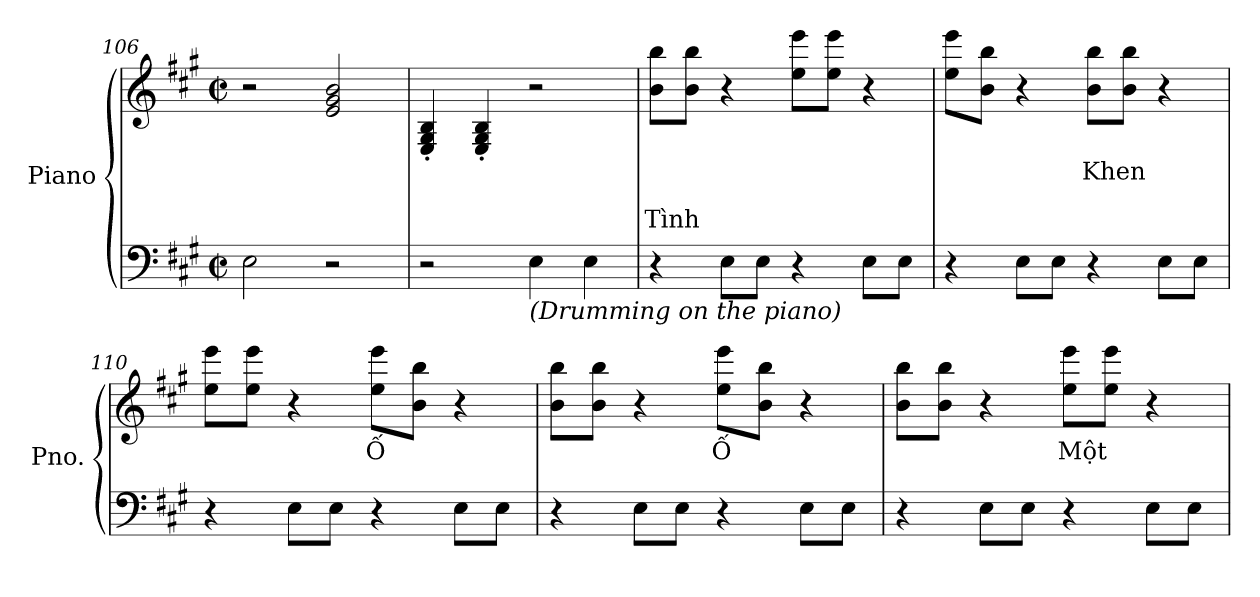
**kern	**kern	**text	**text	**text
*part1	*part1	*part1	*part1	*part1
*staff2	*staff1	*staff1	*staff1	*staff1
*I"Piano	*	*	*	*
*I'Pno.	*	*	*	*
*clefF4	*clefG2	*	*	*
*k[f#c#g#]	*k[f#c#g#]	*	*	*
*M2/2	*M2/2	*	*	*
*met(c|)	*met(c|)	*	*	*
=106	=106	=106	=106	=106
2E\	2r	.	.	.
2r	2e/ 2g#/ 2b/	.	.	.
!!LO:LB:g=z
=107	=107	=107	=107	=107
2r	4E/' 4G#/' 4B/'	.	.	.
.	4E/' 4G#/' 4B/'	.	.	.
!LO:TX:b:i:t=(Drumming on the piano)	!	!	!	!
4E\	2r	.	.	.
4E\	.	.	.	.
=108	=108	=108	=108	=108
!	!	!	!	!LO:LY:a
4r	8b\ 8bb\L	.	.	Tình
.	8b\ 8bb\J	.	.	.
8E\L	4r	.	.	.
8E\J	.	.	.	.
4r	8ee\ 8eee\L	.	.	.
.	8ee\ 8eee\J	.	.	.
8E\L	4r	.	.	.
8E\J	.	.	.	.
=109	=109	=109	=109	=109
4r	8ee\ 8eee\L	.	.	.
.	8b\ 8bb\J	.	.	.
8E\L	4r	.	.	.
8E\J	.	.	.	.
!	!	!LO:LY:a	!	!
4r	8b\ 8bb\L	Khen	.	.
.	8b\ 8bb\J	.	.	.
8E\L	4r	.	.	.
8E\J	.	.	.	.
!!LO:LB:g=z
=110	=110	=110	=110	=110
4r	8ee\ 8eee\L	.	.	.
.	8ee\ 8eee\J	.	.	.
8E\L	4r	.	.	.
8E\J	.	.	.	.
!	!	!LO:LY:a	!	!
4r	8ee\ 8eee\L	Ố	.	.
.	8b\ 8bb\J	.	.	.
8E\L	4r	.	.	.
8E\J	.	.	.	.
=111	=111	=111	=111	=111
4r	8b\ 8bb\L	.	.	.
.	8b\ 8bb\J	.	.	.
8E\L	4r	.	.	.
8E\J	.	.	.	.
!	!	!LO:LY:a	!	!
4r	8ee\ 8eee\L	Ố	.	.
.	8b\ 8bb\J	.	.	.
8E\L	4r	.	.	.
8E\J	.	.	.	.
=112	=112	=112	=112	=112
4r	8b\ 8bb\L	.	.	.
.	8b\ 8bb\J	.	.	.
8E\L	4r	.	.	.
8E\J	.	.	.	.
!	!	!LO:LY:a	!	!
4r	8ee\ 8eee\L	Một	.	.
.	8ee\ 8eee\J	.	.	.
8E\L	4r	.	.	.
8E\J	.	.	.	.
=	=	=	=	=
*-	*-	*-	*-	*-
